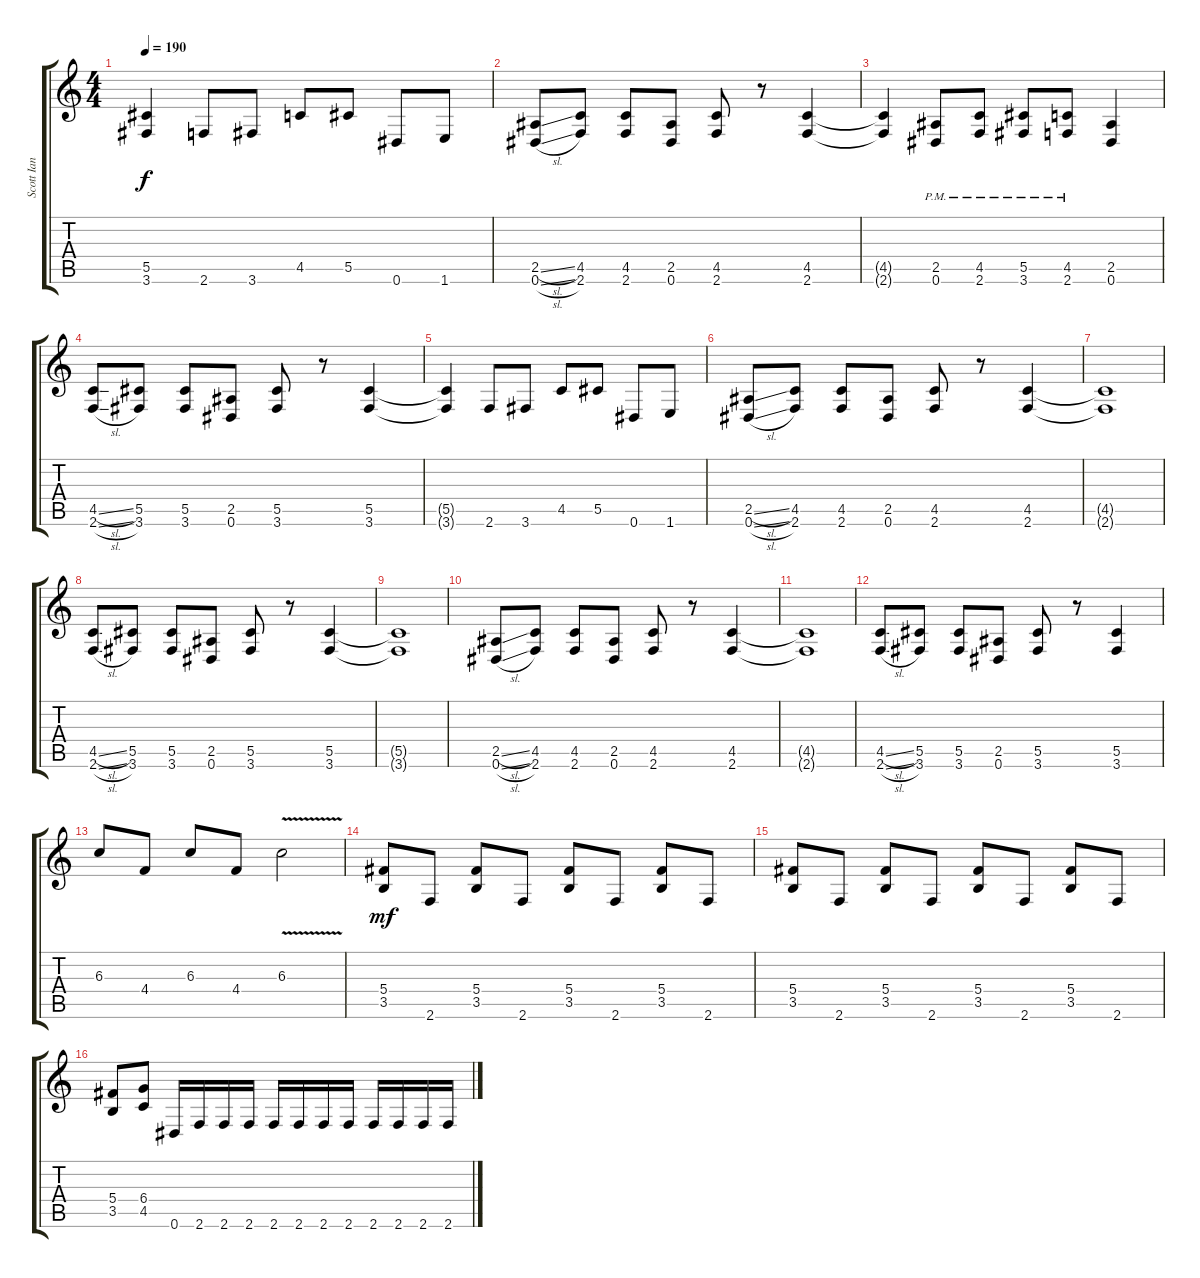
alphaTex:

\track ("Scott Ian" "Scott Ian") {instrument distortionguitar}
\staff {score tabs}
\tuning (Eb4 Bb3 Gb3 Db3 Ab2 Eb2) {hide}
\ts (4 4)
\tempo 190
\clef g2
\ks c
(5.5{t} 3.6{t}).4{dy f} 2.6.8 3.6.8 4.5.8 5.5.8 0.6.8 1.6.8 |
(2.5{sl} 0.6{sl}).8 (4.5 2.6).8 (4.5 2.6).8 (2.5 0.6).8 (4.5 2.6).8 r.8 (4.5 2.6).4 |
(4.5{t} 2.6{t}).4 (2.5{pm} 0.6{pm}).8 (4.5{pm} 2.6{pm}).8 (5.5{pm} 3.6{pm}).8 (4.5{pm} 2.6{pm}).8 (2.5 0.6).4 |
(4.5{sl} 2.6{sl}).8 (5.5 3.6).8 (5.5 3.6).8 (2.5 0.6).8 (5.5 3.6).8 r.8 (5.5 3.6).4 |
(5.5{t} 3.6{t}).4 2.6.8 3.6.8 4.5.8 5.5.8 0.6.8 1.6.8 |
(2.5{sl} 0.6{sl}).8 (4.5 2.6).8 (4.5 2.6).8 (2.5 0.6).8 (4.5 2.6).8 r.8 (4.5 2.6).4 |
(4.5{t} 2.6{t}).1 |
(4.5{sl} 2.6{sl}).8 (5.5 3.6).8 (5.5 3.6).8 (2.5 0.6).8 (5.5 3.6).8 r.8 (5.5 3.6).4 |
(5.5{t} 3.6{t}).1 |
(2.5{sl} 0.6{sl}).8 (4.5 2.6).8 (4.5 2.6).8 (2.5 0.6).8 (4.5 2.6).8 r.8 (4.5 2.6).4 |
(4.5{t} 2.6{t}).1 |
(4.5{sl} 2.6{sl}).8 (5.5 3.6).8 (5.5 3.6).8 (2.5 0.6).8 (5.5 3.6).8 r.8 (5.5 3.6).4 |
6.3.8 4.4.8 6.3.8 4.4.8 6.3{v}.2 |
(5.4 3.5).8{dy mf} 2.6.8 (5.4 3.5).8 2.6.8 (5.4 3.5).8 2.6.8 (5.4 3.5).8 2.6.8 |
(5.4 3.5).8 2.6.8 (5.4 3.5).8 2.6.8 (5.4 3.5).8 2.6.8 (5.4 3.5).8 2.6.8 |
(5.4 3.5).8 (6.4 4.5).8 0.6.16 2.6.16 2.6.16 2.6.16 2.6.16 2.6.16 2.6.16 2.6.16 2.6.16 2.6.16 2.6.16 2.6.16
